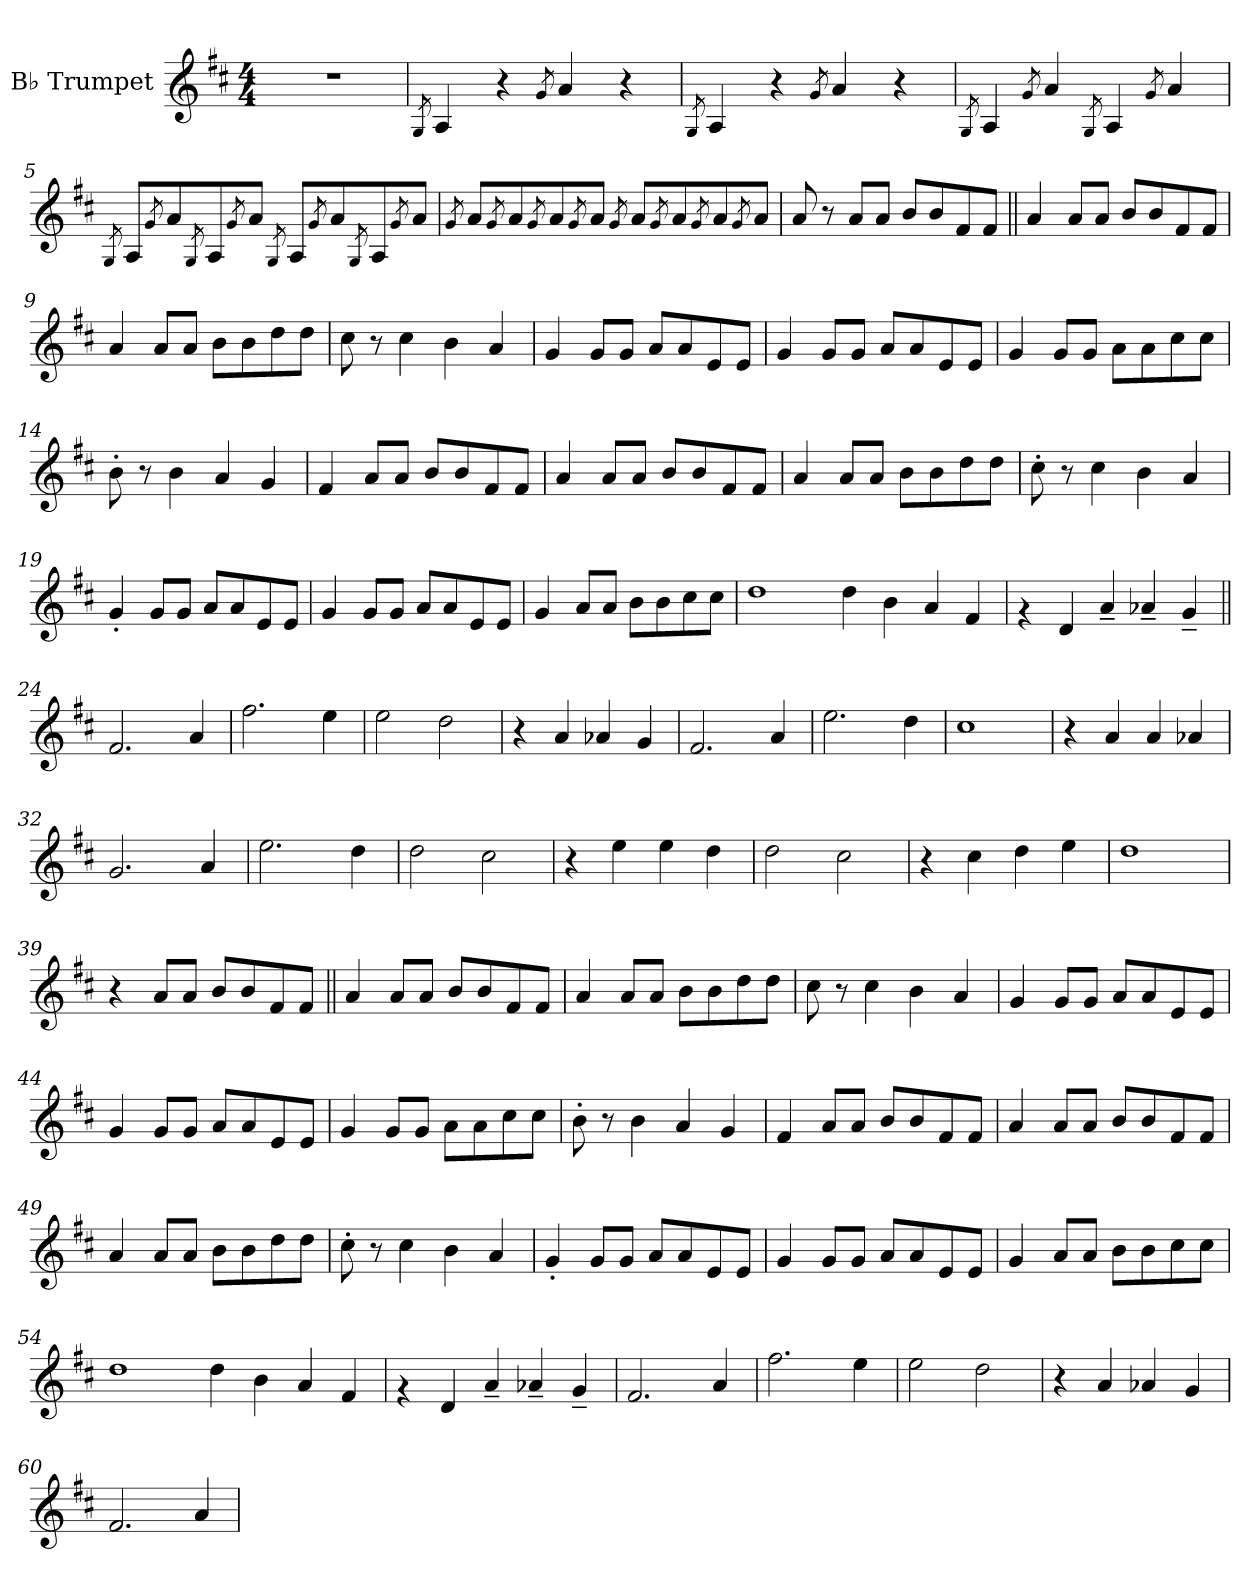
**kern
*part1
*staff1
*I"B♭ Trumpet
*I'B♭ Tp.
*clefG2
*ITrd1c2
*k[]
*M4/4
*MM180
=1
1r
=2
8qF
4G!
4r
8qf
4g!
4r
=3
8qF
4G!
4r
8qf
4g!
4r
=4
8qF
4G!
8qf
4g!
8qF
4G!
8qf
4g!
=5
8qF
8G!L
8qf
8g!
8qF
8G!
8qf
8g!J
8qF
8G!L
8qf
8g!
8qF
8G!
8qf
8g!J
=6
8qf
8g!L
8qf
8g!
8qf
8g!
8qf
8g!J
8qf
8g!L
8qf
8g!
8qf
8g!
8qf
8g!J
=7
8g!
8r
8gL
8gJ
8aL
8a
8e
8eJ
=8||
4g
8gL
8gJ
8aL
8a
8e
8eJ
=9
4g
8gL
8gJ
8aL
8a
8cc
8ccJ
=10
8b
8r
4b
4a
4g
=11
4f
8fL
8fJ
8gL
8g
8d
8dJ
=12
4f
8fL
8fJ
8gL
8g
8d
8dJ
=13
4f
8fL
8fJ
8gL
8g
8b
8bJ
=14
8a'
8r
4a
4g
4f
=15
4e
8gL
8gJ
8aL
8a
8e
8eJ
=16
4g
8gL
8gJ
8aL
8a
8e
8eJ
=17
4g
8gL
8gJ
8aL
8a
8cc
8ccJ
=18
8b'
8r
4b
4a
4g
=19
4f'
8fL
8fJ
8gL
8g
8d
8dJ
=20
4f
8fL
8fJ
8gL
8g
8d
8dJ
=21
4f
8gL
8gJ
8aL
8a
8b
8bJ
=22
1cc
4cc!
4a!
4g!
4e!
=23
4rg
4c!
4g~
4g-X~
4f~
=24||
2.e
4g
=25
2.ee
4dd
=26
2dd
2cc
=27
4r
4g
4g-X
4f
=28
2.e
4g
=29
2.dd
4cc
=30
1b
=31
4r
4g
4g
4g-X
=32
2.f
4g
=33
2.dd
4cc
=34
2cc
2b
=35
4r
4dd
4dd
4cc
=36
2cc
2b
=37
4r
4b
4cc
4dd
=38
1cc
=39
4r
8gL
8gJ
8aL
8a
8e
8eJ
=40||
4g
8gL
8gJ
8aL
8a
8e
8eJ
=41
4g
8gL
8gJ
8aL
8a
8cc
8ccJ
=42
8b
8r
4b
4a
4g
=43
4f
8fL
8fJ
8gL
8g
8d
8dJ
=44
4f
8fL
8fJ
8gL
8g
8d
8dJ
=45
4f
8fL
8fJ
8gL
8g
8b
8bJ
=46
8a'
8r
4a
4g
4f
=47
4e
8gL
8gJ
8aL
8a
8e
8eJ
=48
4g
8gL
8gJ
8aL
8a
8e
8eJ
=49
4g
8gL
8gJ
8aL
8a
8cc
8ccJ
=50
8b'
8r
4b
4a
4g
=51
4f'
8fL
8fJ
8gL
8g
8d
8dJ
=52
4f
8fL
8fJ
8gL
8g
8d
8dJ
=53
4f
8gL
8gJ
8aL
8a
8b
8bJ
=54
1cc
4cc!
4a!
4g!
4e!
=55
4rg
4c!
4g~
4g-X~
4f~
=56
2.e
4g
=57
2.ee
4dd
=58
2dd
2cc
=59
4r
4g
4g-X
4f
=60
2.e
4g
=
*-
